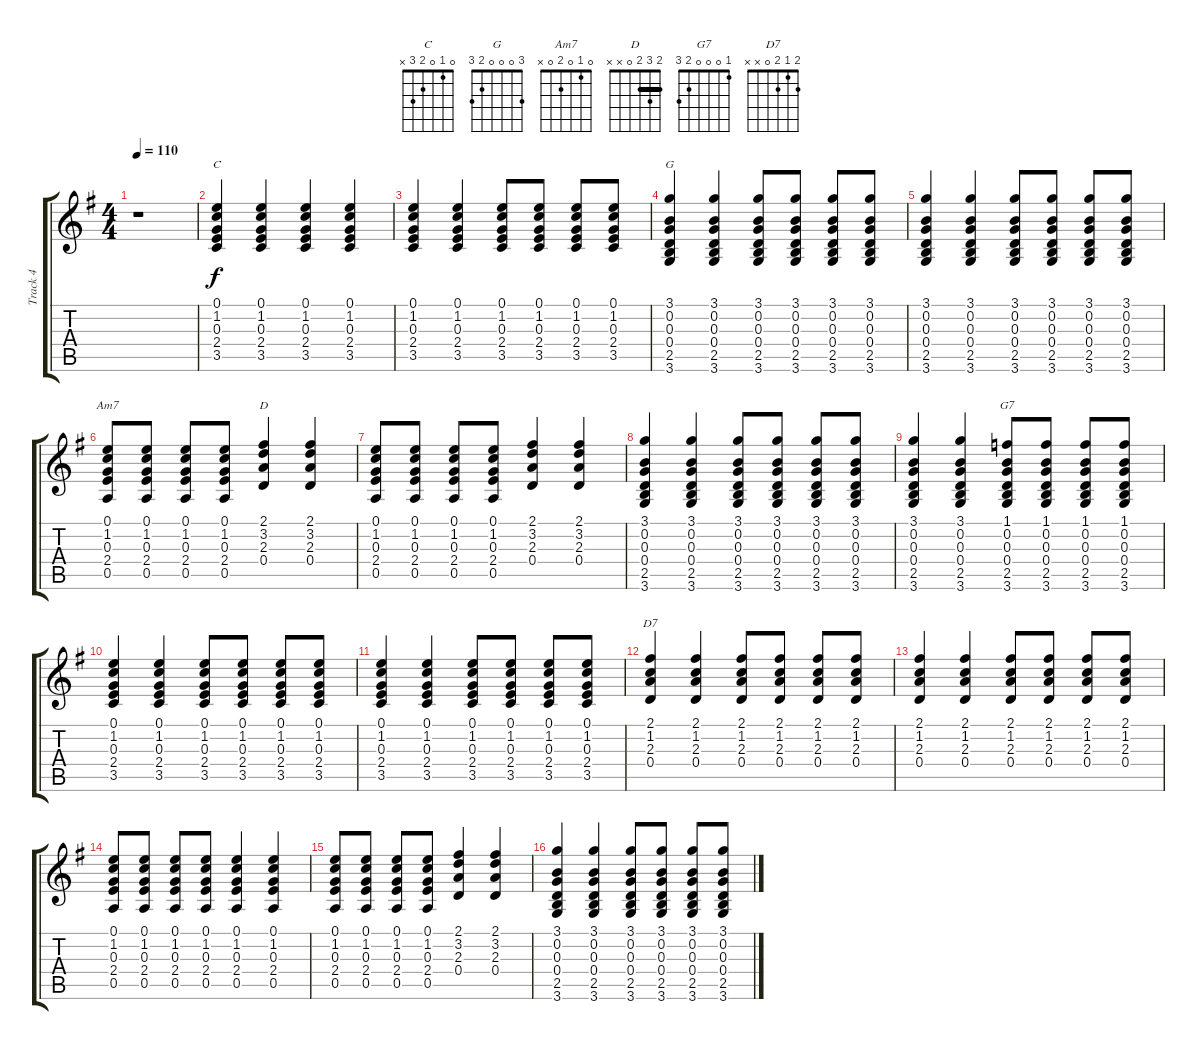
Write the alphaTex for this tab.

\track ("Track 4" "Track 4") {instrument acousticguitarnylon}
\staff {score tabs}
\tuning (E4 B3 G3 D3 A2 E2) {hide}
\chord ("C" 0 1 0 2 3 x)
\chord ("G" 3 0 0 0 2 3)
\chord ("Am7" 0 1 0 2 0 x)
\chord ("D" 2 3 2 0 x x) {barre 2}
\chord ("G7" 1 0 0 0 2 3)
\chord ("D7" 2 1 2 0 x x)
\ts (4 4)
\tempo 110
\clef g2
\ks g
r.1{dy f instrument acousticguitarnylon} |
(0.1 1.2 0.3 2.4 3.5).4{ch "C"} (0.1 1.2 0.3 2.4 3.5).4 (0.1 1.2 0.3 2.4 3.5).4 (0.1 1.2 0.3 2.4 3.5).4 |
(0.1 1.2 0.3 2.4 3.5).4 (0.1 1.2 0.3 2.4 3.5).4 (0.1 1.2 0.3 2.4 3.5).8 (0.1 1.2 0.3 2.4 3.5).8 (0.1 1.2 0.3 2.4 3.5).8 (0.1 1.2 0.3 2.4 3.5).8 |
(3.1 0.2 0.3 0.4 2.5 3.6).4{ch "G"} (3.1 0.2 0.3 0.4 2.5 3.6).4 (3.1 0.2 0.3 0.4 2.5 3.6).8 (3.1 0.2 0.3 0.4 2.5 3.6).8 (3.1 0.2 0.3 0.4 2.5 3.6).8 (3.1 0.2 0.3 0.4 2.5 3.6).8 |
(3.1 0.2 0.3 0.4 2.5 3.6).4 (3.1 0.2 0.3 0.4 2.5 3.6).4 (3.1 0.2 0.3 0.4 2.5 3.6).8 (3.1 0.2 0.3 0.4 2.5 3.6).8 (3.1 0.2 0.3 0.4 2.5 3.6).8 (3.1 0.2 0.3 0.4 2.5 3.6).8 |
(0.1 1.2 0.3 2.4 0.5).8{ch "Am7"} (0.1 1.2 0.3 2.4 0.5).8 (0.1 1.2 0.3 2.4 0.5).8 (0.1 1.2 0.3 2.4 0.5).8 (2.1 3.2 2.3 0.4).4{ch "D"} (2.1 3.2 2.3 0.4).4 |
(0.1 1.2 0.3 2.4 0.5).8 (0.1 1.2 0.3 2.4 0.5).8 (0.1 1.2 0.3 2.4 0.5).8 (0.1 1.2 0.3 2.4 0.5).8 (2.1 3.2 2.3 0.4).4 (2.1 3.2 2.3 0.4).4 |
(3.1 0.2 0.3 0.4 2.5 3.6).4 (3.1 0.2 0.3 0.4 2.5 3.6).4 (3.1 0.2 0.3 0.4 2.5 3.6).8 (3.1 0.2 0.3 0.4 2.5 3.6).8 (3.1 0.2 0.3 0.4 2.5 3.6).8 (3.1 0.2 0.3 0.4 2.5 3.6).8 |
(3.1 0.2 0.3 0.4 2.5 3.6).4 (3.1 0.2 0.3 0.4 2.5 3.6).4 (1.1 0.2 0.3 0.4 2.5 3.6).8{ch "G7"} (1.1 0.2 0.3 0.4 2.5 3.6).8 (1.1 0.2 0.3 0.4 2.5 3.6).8 (1.1 0.2 0.3 0.4 2.5 3.6).8 |
(0.1 1.2 0.3 2.4 3.5).4 (0.1 1.2 0.3 2.4 3.5).4 (0.1 1.2 0.3 2.4 3.5).8 (0.1 1.2 0.3 2.4 3.5).8 (0.1 1.2 0.3 2.4 3.5).8 (0.1 1.2 0.3 2.4 3.5).8 |
(0.1 1.2 0.3 2.4 3.5).4 (0.1 1.2 0.3 2.4 3.5).4 (0.1 1.2 0.3 2.4 3.5).8 (0.1 1.2 0.3 2.4 3.5).8 (0.1 1.2 0.3 2.4 3.5).8 (0.1 1.2 0.3 2.4 3.5).8 |
(2.1 1.2 2.3 0.4).4{ch "D7"} (2.1 1.2 2.3 0.4).4 (2.1 1.2 2.3 0.4).8 (2.1 1.2 2.3 0.4).8 (2.1 1.2 2.3 0.4).8 (2.1 1.2 2.3 0.4).8 |
(2.1 1.2 2.3 0.4).4 (2.1 1.2 2.3 0.4).4 (2.1 1.2 2.3 0.4).8 (2.1 1.2 2.3 0.4).8 (2.1 1.2 2.3 0.4).8 (2.1 1.2 2.3 0.4).8 |
(0.1 1.2 0.3 2.4 0.5).8 (0.1 1.2 0.3 2.4 0.5).8 (0.1 1.2 0.3 2.4 0.5).8 (0.1 1.2 0.3 2.4 0.5).8 (0.1 1.2 0.3 2.4 0.5).4 (0.1 1.2 0.3 2.4 0.5).4 |
(0.1 1.2 0.3 2.4 0.5).8 (0.1 1.2 0.3 2.4 0.5).8 (0.1 1.2 0.3 2.4 0.5).8 (0.1 1.2 0.3 2.4 0.5).8 (2.1 3.2 2.3 0.4).4 (2.1 3.2 2.3 0.4).4 |
(3.1 0.2 0.3 0.4 2.5 3.6).4 (3.1 0.2 0.3 0.4 2.5 3.6).4 (3.1 0.2 0.3 0.4 2.5 3.6).8 (3.1 0.2 0.3 0.4 2.5 3.6).8 (3.1 0.2 0.3 0.4 2.5 3.6).8 (3.1 0.2 0.3 0.4 2.5 3.6).8
